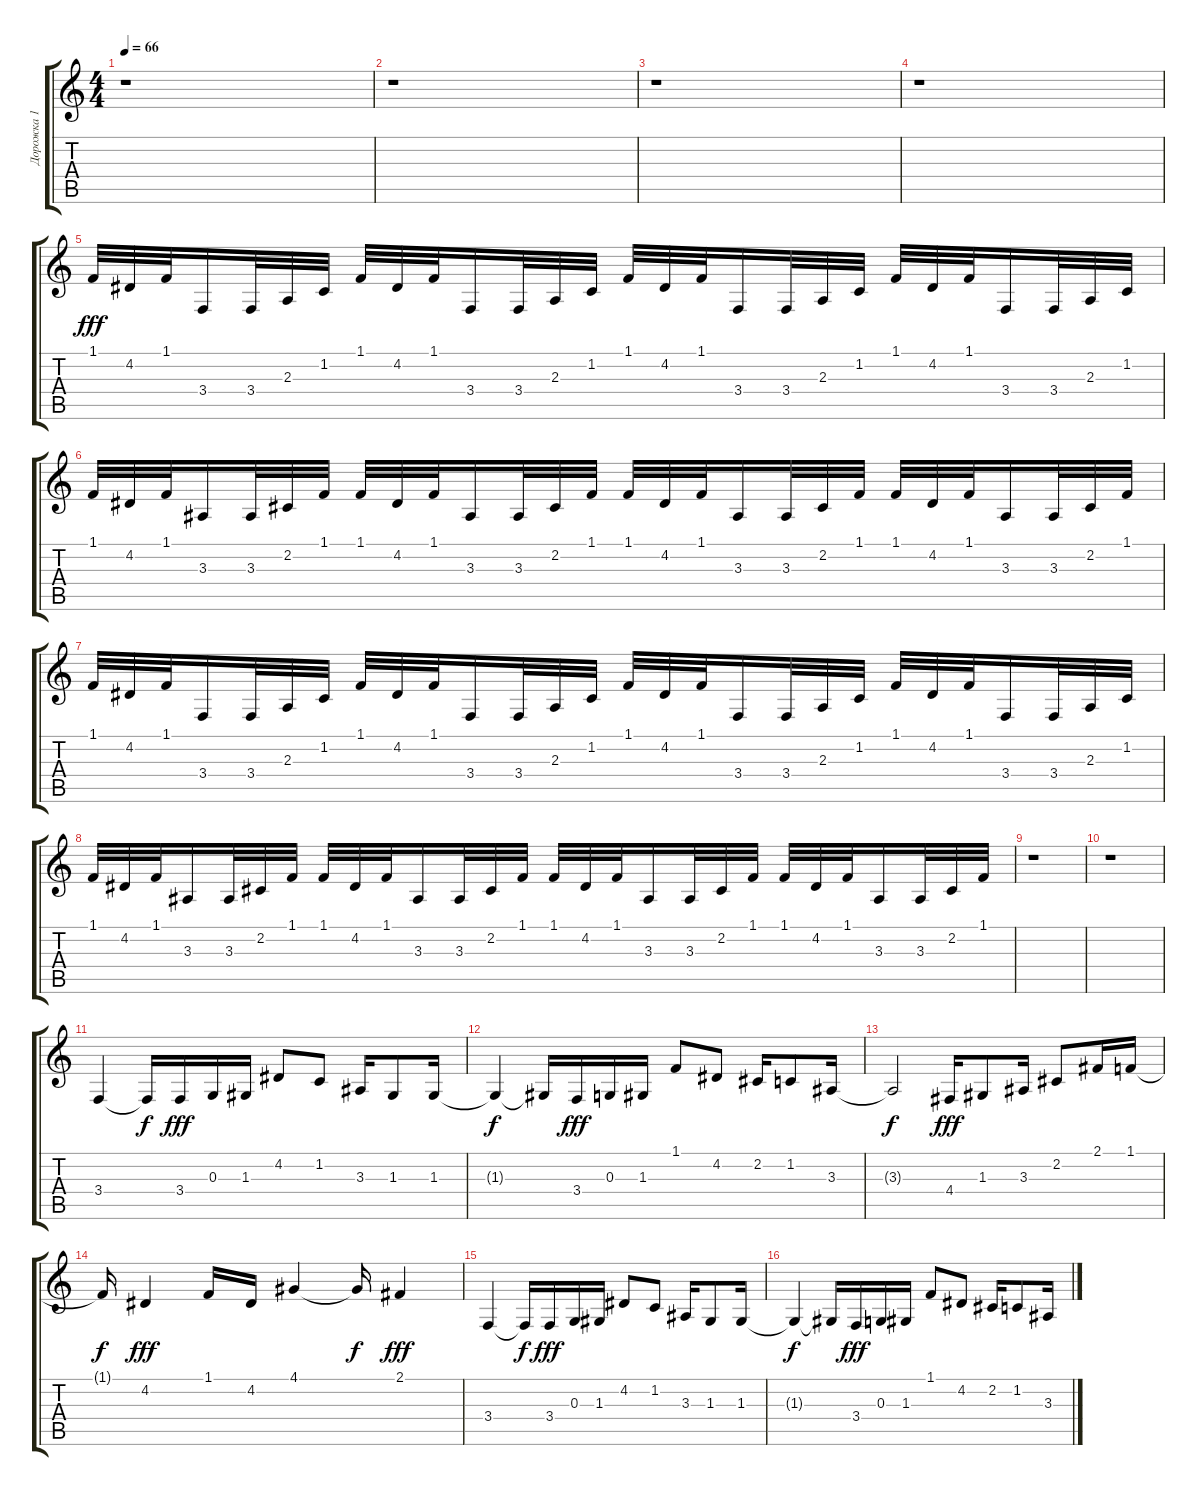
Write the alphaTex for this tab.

\track ("Дорожка 1" "Дорожка 1") {instrument fx1rain}
\staff {score tabs}
\tuning (E4 B3 G3 D3 A2 E2) {hide}
\ts (4 4)
\tempo 66
\clef g2
\ks c
r.1{dy fff} |
r.1 |
r.1 |
r.1 |
1.1.32 4.2.32 1.1.32 3.4.16 3.4.32 2.3.32 1.2.32 1.1.32 4.2.32 1.1.32 3.4.16 3.4.32 2.3.32 1.2.32 1.1.32 4.2.32 1.1.32 3.4.16 3.4.32 2.3.32 1.2.32 1.1.32 4.2.32 1.1.32 3.4.16 3.4.32 2.3.32 1.2.32 |
1.1.32 4.2.32 1.1.32 3.3.16 3.3.32 2.2.32 1.1.32 1.1.32 4.2.32 1.1.32 3.3.16 3.3.32 2.2.32 1.1.32 1.1.32 4.2.32 1.1.32 3.3.16 3.3.32 2.2.32 1.1.32 1.1.32 4.2.32 1.1.32 3.3.16 3.3.32 2.2.32 1.1.32 |
1.1.32 4.2.32 1.1.32 3.4.16 3.4.32 2.3.32 1.2.32 1.1.32 4.2.32 1.1.32 3.4.16 3.4.32 2.3.32 1.2.32 1.1.32 4.2.32 1.1.32 3.4.16 3.4.32 2.3.32 1.2.32 1.1.32 4.2.32 1.1.32 3.4.16 3.4.32 2.3.32 1.2.32 |
1.1.32 4.2.32 1.1.32 3.3.16 3.3.32 2.2.32 1.1.32 1.1.32 4.2.32 1.1.32 3.3.16 3.3.32 2.2.32 1.1.32 1.1.32 4.2.32 1.1.32 3.3.16 3.3.32 2.2.32 1.1.32 1.1.32 4.2.32 1.1.32 3.3.16 3.3.32 2.2.32 1.1.32 |
r.1 |
r.1 |
3.4.4 3.4{t}.16{dy f} 3.4.16{dy fff} 0.3.16 1.3.16 4.2.8 1.2.8 3.3.16 1.3.8 1.3.16 |
1.3{t}.4{dy f} 1.3{t}.16 3.4.16{dy fff} 0.3.16 1.3.16 1.1.8 4.2.8 2.2.16 1.2.8 3.3.16 |
3.3{t}.2{dy f} 4.4.16{dy fff} 1.3.8 3.3.16 2.2.8 2.1.16 1.1.16 |
1.1{t}.16{dy f} 4.2.4{dy fff} 1.1.16 4.2.16 4.1.4 4.1{t}.16{dy f} 2.1.4{dy fff} |
3.4.4 3.4{t}.16{dy f} 3.4.16{dy fff} 0.3.16 1.3.16 4.2.8 1.2.8 3.3.16 1.3.8 1.3.16 |
1.3{t}.4{dy f} 1.3{t}.16 3.4.16{dy fff} 0.3.16 1.3.16 1.1.8 4.2.8 2.2.16 1.2.8 3.3.16
